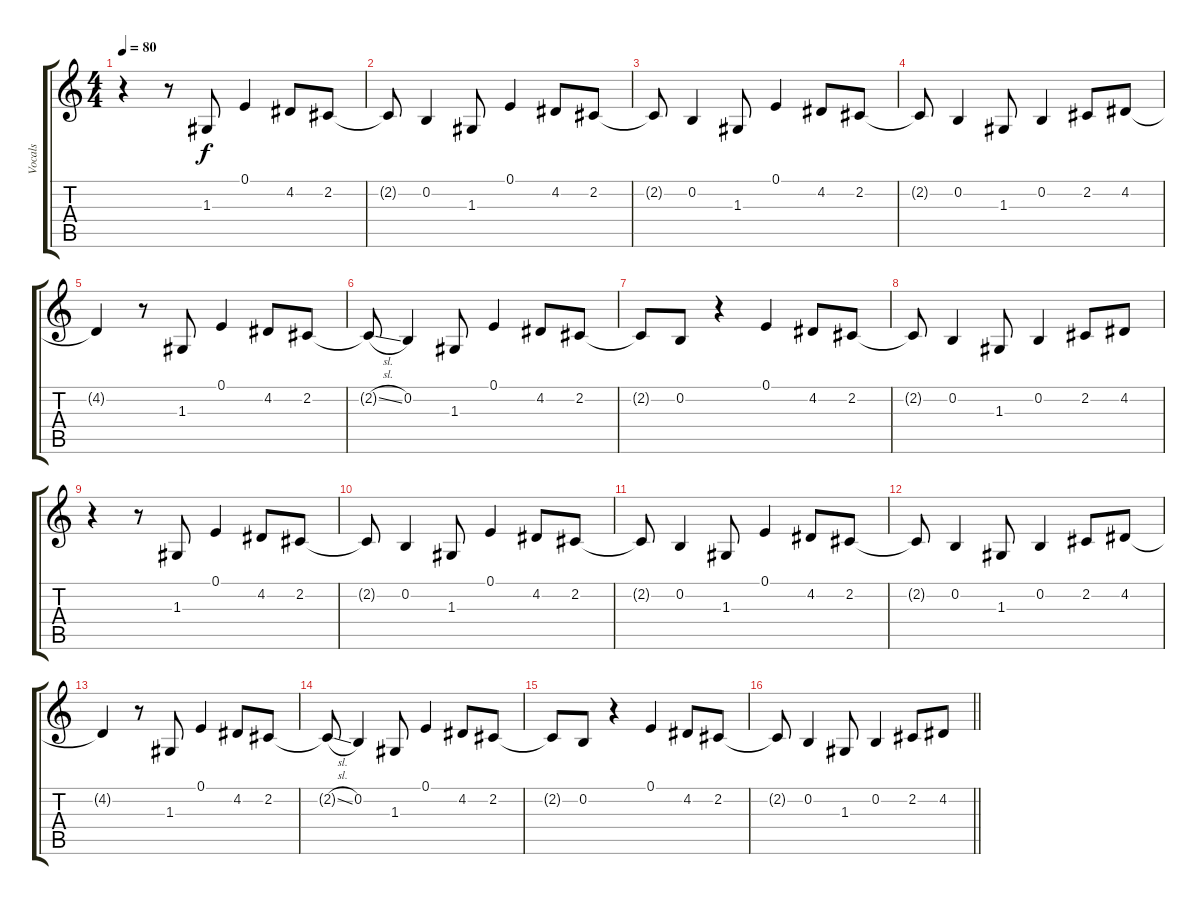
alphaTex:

\track ("Vocals" "Vocals") {instrument clarinet}
\staff {score tabs}
\tuning (E4 B3 G3 D3 A2 E2) {hide}
\ts (4 4)
\tempo 80
\clef g2
\ks c
r.4{dy f} r.8 1.3.8 0.1.4 4.2.8 2.2.8 |
2.2{t}.8 0.2.4 1.3.8 0.1.4 4.2.8 2.2.8 |
2.2{t}.8 0.2.4 1.3.8 0.1.4 4.2.8 2.2.8 |
2.2{t}.8 0.2.4 1.3.8 0.2.4 2.2.8 4.2.8 |
4.2{t}.4 r.8 1.3.8 0.1.4 4.2.8 2.2.8 |
2.2{sl t}.8 0.2.4 1.3.8 0.1.4 4.2.8 2.2.8 |
2.2{t}.8 0.2.8 r.4 0.1.4 4.2.8 2.2.8 |
2.2{t}.8 0.2.4 1.3.8 0.2.4 2.2.8 4.2.8 |
r.4 r.8 1.3.8 0.1.4 4.2.8 2.2.8 |
2.2{t}.8 0.2.4 1.3.8 0.1.4 4.2.8 2.2.8 |
2.2{t}.8 0.2.4 1.3.8 0.1.4 4.2.8 2.2.8 |
2.2{t}.8 0.2.4 1.3.8 0.2.4 2.2.8 4.2.8 |
4.2{t}.4 r.8 1.3.8 0.1.4 4.2.8 2.2.8 |
2.2{sl t}.8 0.2.4 1.3.8 0.1.4 4.2.8 2.2.8 |
2.2{t}.8 0.2.8 r.4 0.1.4 4.2.8 2.2.8 |
\barLineRight lightlight
2.2{t}.8 0.2.4 1.3.8 0.2.4 2.2.8 4.2.8
